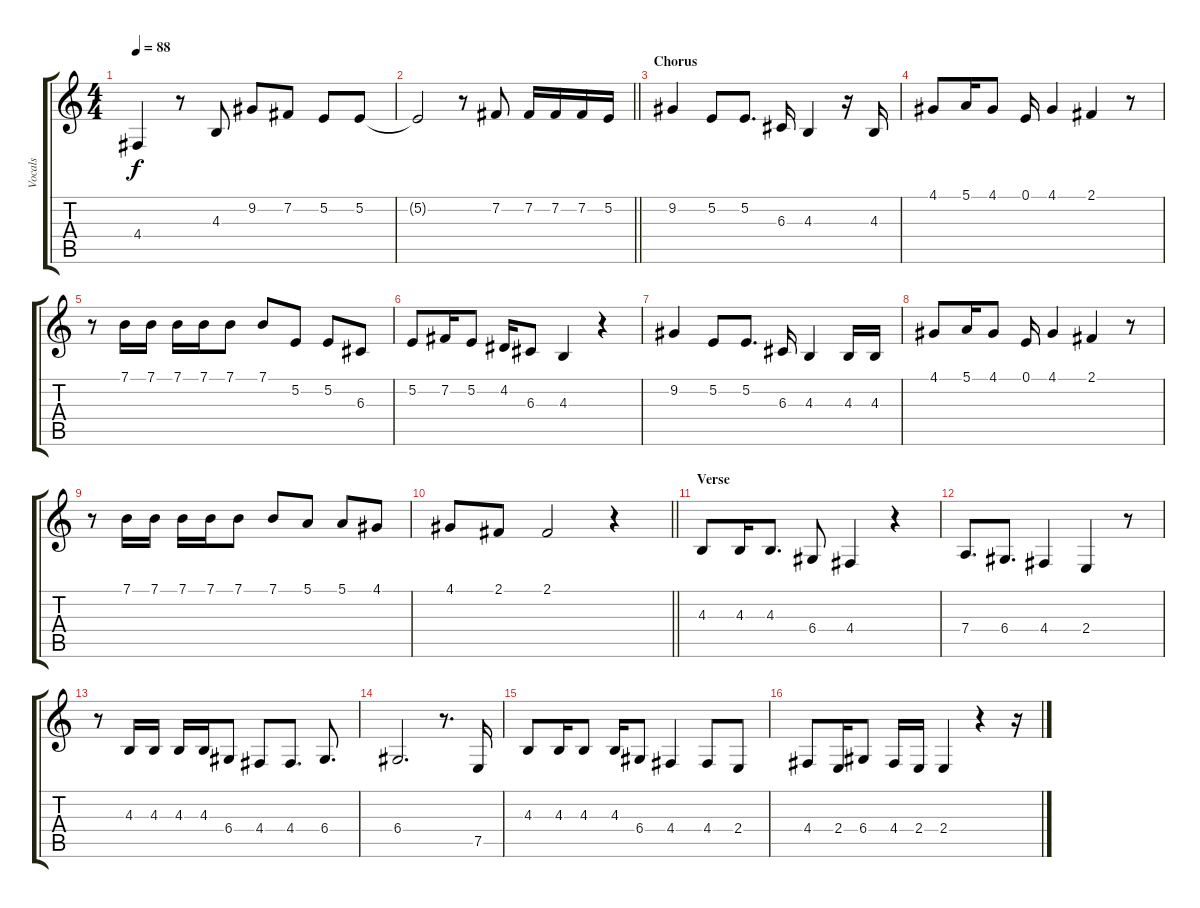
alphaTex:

\track ("Vocals" "Vocals") {instrument flute}
\staff {score tabs}
\tuning (E4 B3 G3 D3 A2 E2) {hide}
\ts (4 4)
\tempo 88
\clef g2
\ks c
4.4.4{dy f} r.8 4.3.8 9.2.8 7.2.8 5.2.8 5.2.8 |
\barLineRight lightlight
5.2{t}.2 r.8 7.2.8 7.2.16 7.2.16 7.2.16 5.2.16 |
\section ("" "Chorus")
9.2.4 5.2.8 5.2.8{d} 6.3.16 4.3.4 r.16 4.3.16 |
4.1.8 5.1.16 4.1.8 0.1.16 4.1.4 2.1.4 r.8 |
r.8 7.1.16 7.1.16 7.1.16 7.1.16 7.1.8 7.1.8 5.2.8 5.2.8 6.3.8 |
5.2.8 7.2.16 5.2.8 4.2.16 6.3.8 4.3.4 r.4 |
9.2.4 5.2.8 5.2.8{d} 6.3.16 4.3.4 4.3.16 4.3.16 |
4.1.8 5.1.16 4.1.8 0.1.16 4.1.4 2.1.4 r.8 |
r.8 7.1.16 7.1.16 7.1.16 7.1.16 7.1.8 7.1.8 5.1.8 5.1.8 4.1.8 |
\barLineRight lightlight
4.1.8 2.1.8 2.1.2 r.4 |
\section ("" "Verse")
4.3.8 4.3.16 4.3.8{d} 6.4.8 4.4.4 r.4 |
7.4.8{d} 6.4.8{d} 4.4.4 2.4.4 r.8 |
r.8 4.3.16 4.3.16 4.3.16 4.3.16 6.4.8 4.4.8 4.4.8{d} 6.4.8{d} |
6.4.2{d} r.8{d} 7.5.16 |
4.3.8 4.3.16 4.3.8 4.3.16 6.4.8 4.4.4 4.4.8 2.4.8 |
4.4.8 2.4.16 6.4.8 4.4.16 2.4.16 2.4.4 r.4 r.16
